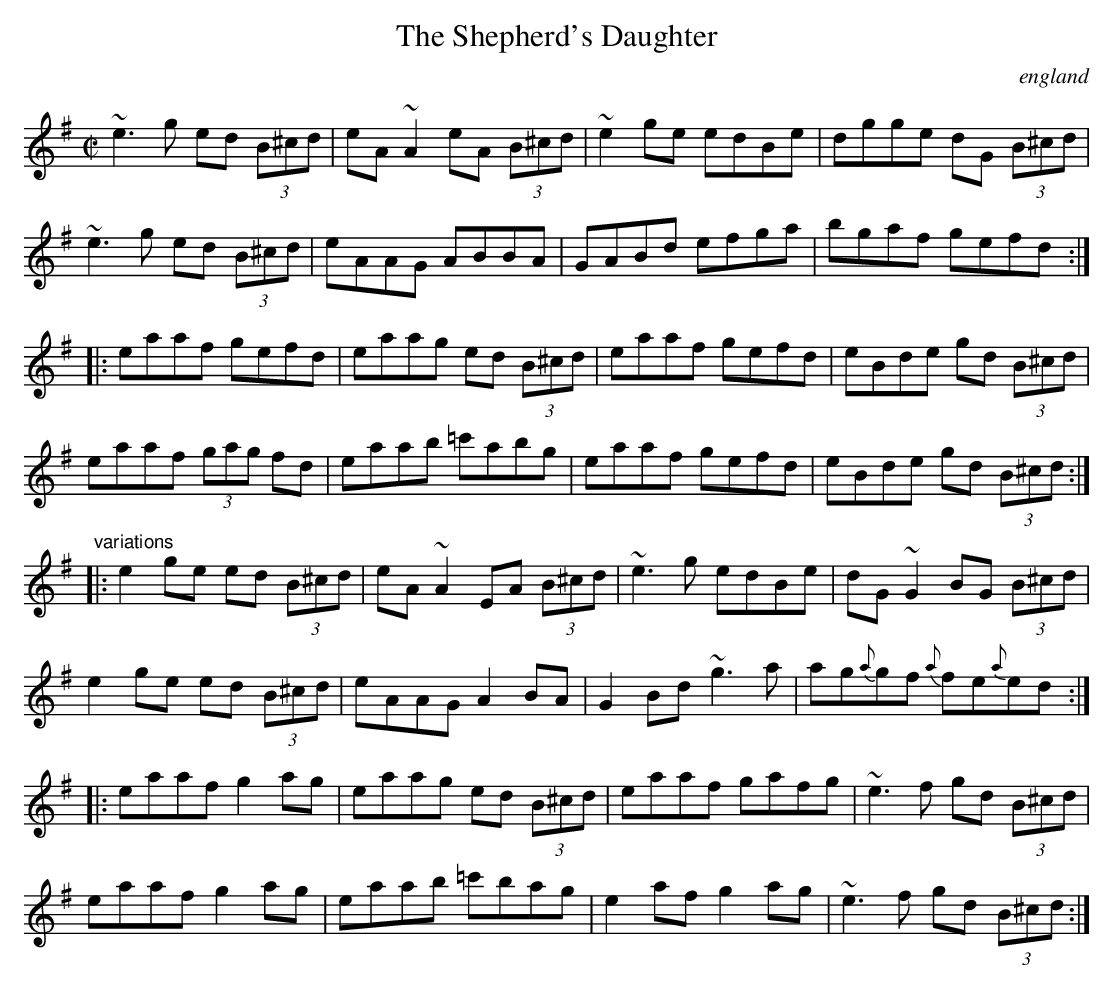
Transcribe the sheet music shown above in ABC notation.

X:1
T:Shepherd's Daughter, The
O:england
M:C|
K:Ador
~e3g ed (3B^cd|eA~A2 eA (3B^cd|~e2ge edBe|dgge dG (3B^cd|
~e3g ed (3B^cd|eAAG ABBA|GABd efga|bgaf gefd:|
|:eaaf gefd|eaag ed (3B^cd|eaaf gefd|eBde gd (3B^cd|
eaaf (3gag fd|eaab =c'abg|eaaf gefd|eBde gd (3B^cd:|
"variations"
|:e2ge ed (3B^cd|eA~A2 EA (3B^cd|~e3g edBe|dG~G2 BG (3B^cd|
e2ge ed (3B^cd|eAAG A2BA|G2Bd ~g3a|ag{a}gf {a}fe{a}ed:|
|:eaaf g2ag|eaag ed (3B^cd|eaaf gafg|~e3f gd (3B^cd|
eaaf g2ag|eaab =c'bag|e2af g2ag|~e3f gd (3B^cd:|
